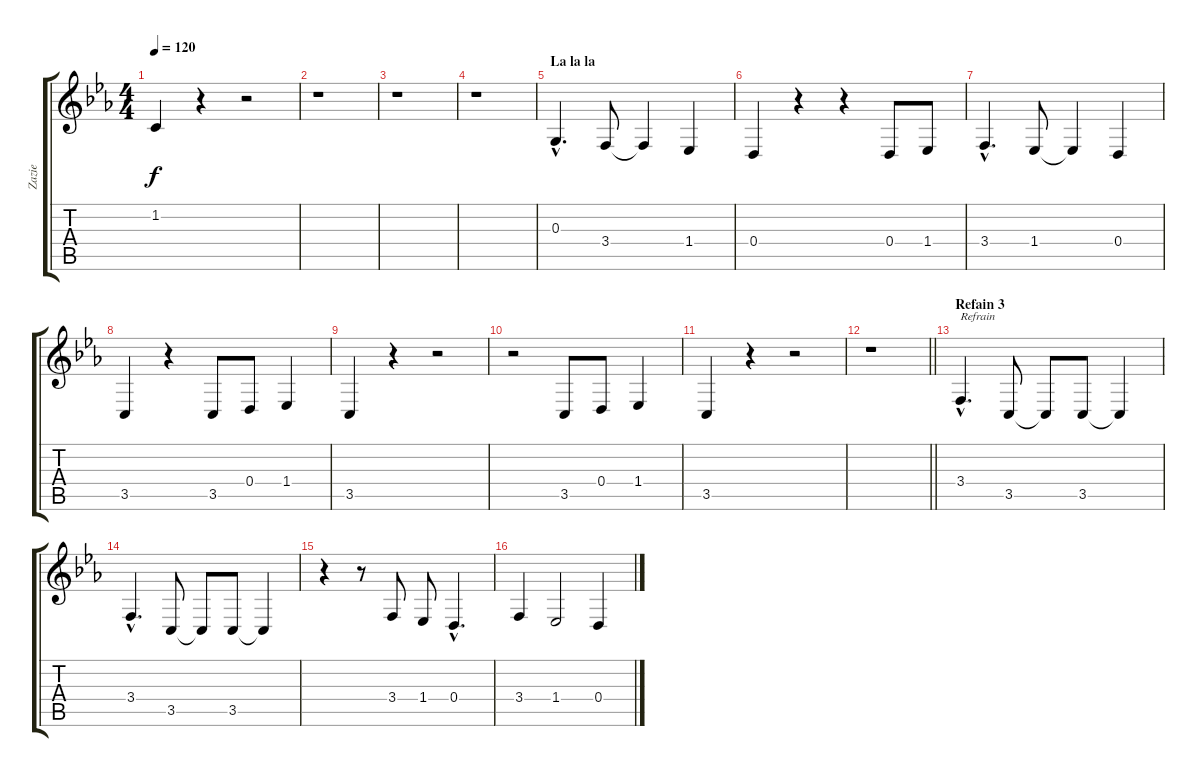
\track ("Zazie" "Zazie") {instrument acousticgrandpiano}
\staff {score tabs}
\tuning (E4 B3 G3 D3 A2 E2) {hide}
\ts (4 4)
\tempo 120
\clef g2
\ks eb
1.2.4{dy f} r.4 r.2 |
r.1 |
r.1 |
r.1 |
\section ("" "La la la")
0.3{hac}.4{d} 3.4.8 3.4{t}.4 1.4.4 |
0.4.4 r.4 r.4 0.4.8 1.4.8 |
3.4{hac}.4{d} 1.4.8 1.4{t}.4 0.4.4 |
3.5.4 r.4 3.5.8 0.4.8 1.4.4 |
3.5.4 r.4 r.2 |
r.2 3.5.8 0.4.8 1.4.4 |
3.5.4 r.4 r.2 |
\barLineRight lightlight
r.1 |
\section ("" "Refain 3")
3.4{hac}.4{d txt "Refrain"} 3.5.8 3.5{t}.8 3.5.8 3.5{t}.4 |
3.4{hac}.4{d} 3.5.8 3.5{t}.8 3.5.8 3.5{t}.4 |
r.4 r.8 3.4.8 1.4.8 0.4{hac}.4{d} |
3.4.4 1.4.2 0.4.4
